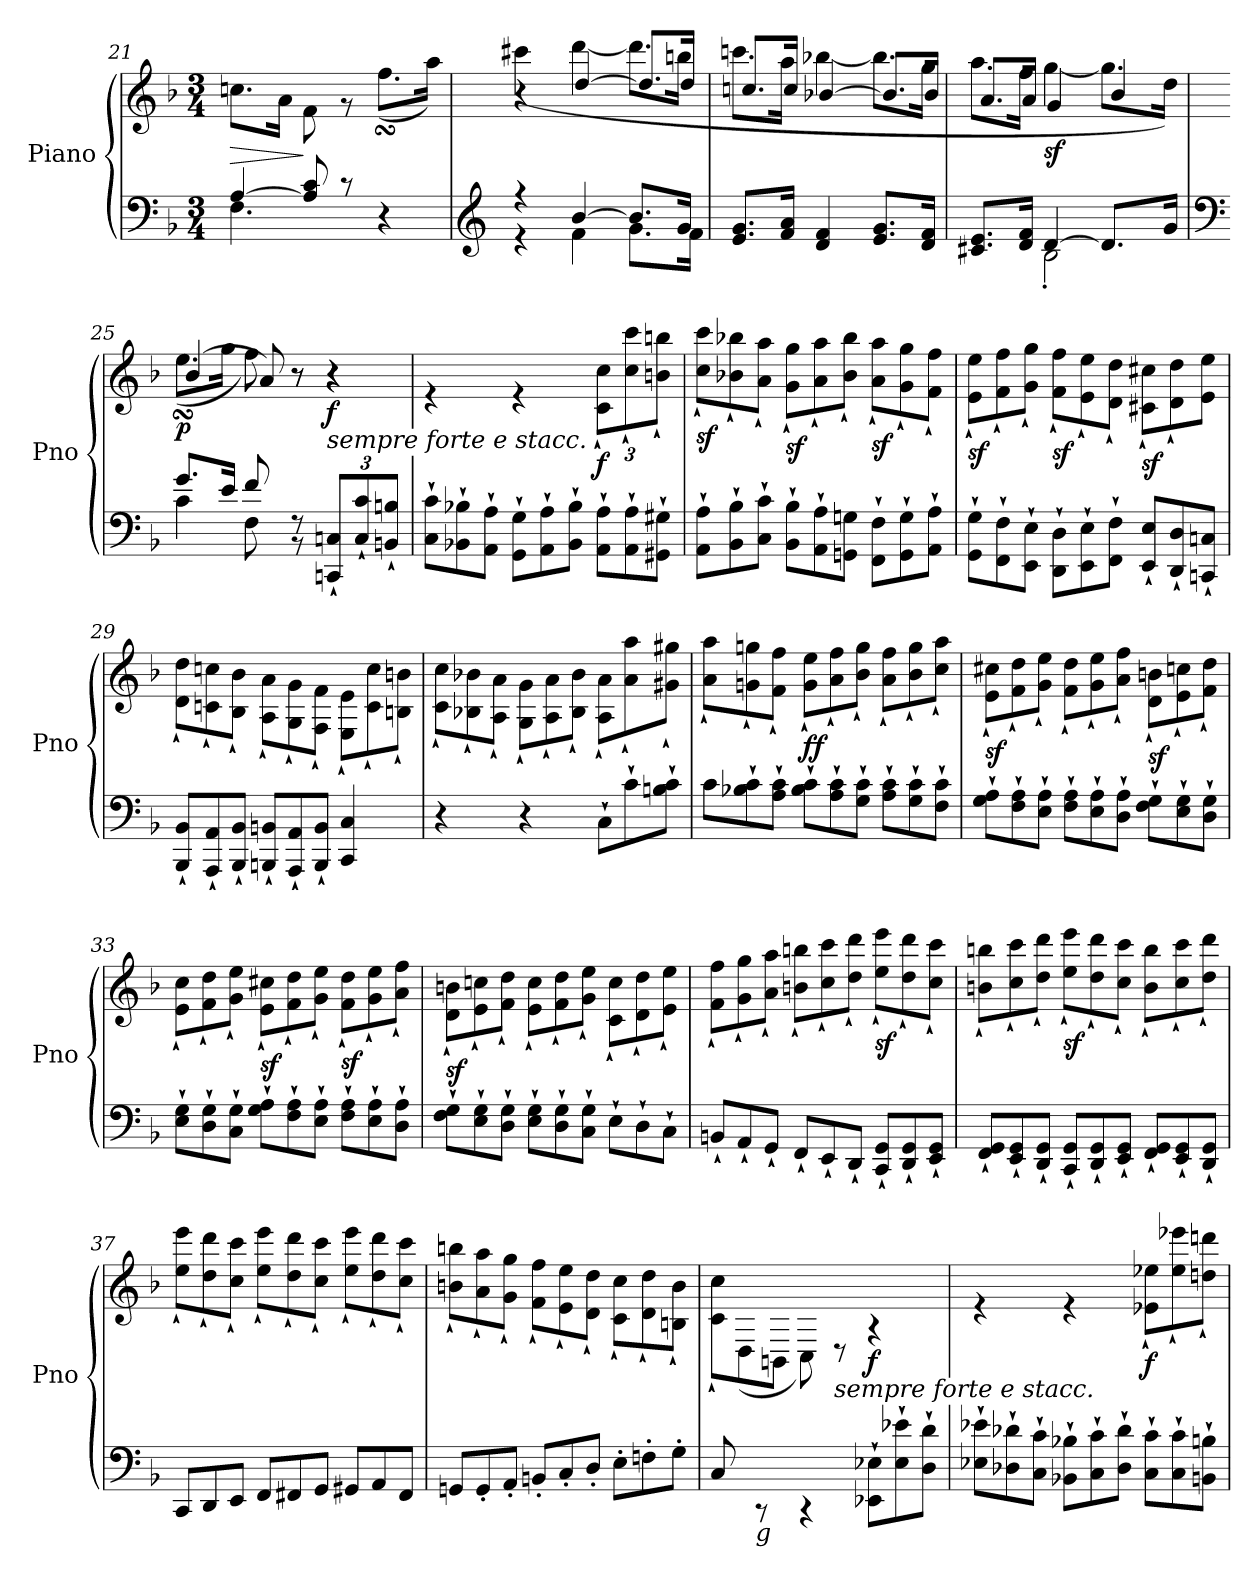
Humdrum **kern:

**kern	**kern	**dynam
*part1	*part1	*part1
*staff2	*staff1	*staff1/2
*I"Piano	*	*
*I'Pno	*	*
*clefF4	*clefG2	*
*k[b-]	*k[b-]	*
*F:	*F:	*
*M3/4	*M3/4	*
=21	=21	=21
*^	*	*
!	!	!	!LO:HP:b
*	*	*^	*
[4A/	4.F\	2.ryy	8.ccn\L	>
.	.	.	16a\Jk	.
8A/] 8c/	.	.	8f\	]
8rc	8ryy	.	8r	.
4r	4ryy	.	(<8.ffsSSs\L	.
.	.	.	16aa\Jk)	.
*	*	*v	*v	*
=22	=22	=22	=22
*clefG2	*	*	*
*	*	*^	*
*	*	*	*^	*
4r	4r	2.ryy	(<4ccc#X\	4r	.
[4b-/	4f\	.	[4ddd\	[4dd/	.
8.b-/L]	8.g\L	.	8.ddd\L]	8.dd/L]	.
16g/Jk	16f\Jk	.	16bbn\Jk	16dd/Jk	.
*v	*v	*	*	*	*
!!LO:PB:g=z	!!	!!
=23	=23	=23	=23	=23
8.e/ 8.g/L	2.ryy	8.cccn\L	8.ccn/L	.
16f/ 16a/Jk	.	16aa\Jk	16cc/Jk	.
4d/ 4f/	.	[4bb-X\	[4b-X/	.
8.e/ 8.g/L	.	8.bb-\L]	8.b-/L]	.
16d/ 16f/Jk	.	16gg\Jk	16b-/Jk	.
=24	=24	=24	=24	=24
*^	*	*	*	*
8.c#X/ 8.e/L	4ryy	2ryy	8.aa\L	8.a/L	.
16d/ 16f/Jk	.	.	16ff\Jk	16a/Jk	.
!	!	!	!	!	!LO:DY:b
[4d/	2B-'\	.	[4gg\	4g/	sf
8.d/L]	.	8ryy	8.gg\L]	4b-/	.
.	.	16ryy	.	.	.
16g/Jk	.	16ryy	16dd\Jk)	.	.
=25	=25	=25	=25	=25	=25
*clefF4	*	*	*	*	*
!	!	!	!	!	!LO:DY:b
8.g/L	4c\	2.ryy	(<8.eesSsS\L	(>4b-/	p
16e/Jk	.	.	16gg\Jk	.	.
8f/	8F\	.	8ff\)	8a/)	.
8r	8r	.	8r	8r	.
*Xbrackettup	*	*	*	*	*
!	!	!	!LO:TX:b:i:t=sempre forte e stacc.	!	!
!	!	!	!	!	!LO:DY:b
12CCn/` 12Cn/`L	4ryy	.	4r	4r	f
12C/` 12c/`	.	.	.	.	.
12BBn/` 12Bn/`J	.	.	.	.	.
*v	*v	*	*	*	*
*	*v	*v	*v	*
=26	=26	=26
*Xtuplet	*	*
*	*^	*
12C\` 12c\`L	2.ryy	4r	.
12BB-X\` 12B-X\`	.	.	.
12AA\` 12A\`J	.	.	.
12GG\` 12G\`L	.	4r	.
12AA\` 12A\`	.	.	.
12BB-\` 12B-\`J	.	.	.
*	*	*Xbrackettup	*
!	!	!	!LO:DY:b
12AA\` 12A\`L	.	12c\` 12cc\`L	f
12AA\` 12A\`	.	12cc\` 12ccc\`	.
12GG#X\` 12G#X\`J	.	12bn\` 12bbn\`J	.
!!LO:LB:g=z	!!
=27	=27	=27	=27
*	*	*Xtuplet	*
!	!	!	!LO:DY:b
12AA\` 12A\`L	2.ryy	12cc\` 12ccc\`L	sf
12BB-\` 12B-\`	.	12b-X\` 12bb-X\`	.
12C\` 12c\`J	.	12a\` 12aa\`J	.
!	!	!	!LO:DY:b
12BB-\` 12B-\`L	.	12g\` 12gg\`L	sf
12AA\` 12A\`	.	12a\` 12aa\`	.
12GGn\ 12Gn\J	.	12b-\` 12bb-\`J	.
!	!	!	!LO:DY:b
12FF\` 12F\`L	.	12a\` 12aa\`L	sf
12GG\` 12G\`	.	12g\` 12gg\`	.
12AA\` 12A\`J	.	12f\` 12ff\`J	.
=28	=28	=28	=28
!	!	!	!LO:DY:b
12GG\` 12G\`L	2.ryy	12e\` 12ee\`L	sf
12FF\` 12F\`	.	12f\` 12ff\`	.
12EE\` 12E\`J	.	12g\` 12gg\`J	.
!	!	!	!LO:DY:b
12DD\` 12D\`L	.	12f\` 12ff\`L	sf
12EE\` 12E\`	.	12e\` 12ee\`	.
12FF\` 12F\`J	.	12d\` 12dd\`J	.
!	!	!	!LO:DY:b
12EE/` 12E/`L	.	12c#X\` 12cc#X\`L	sf
12DD/` 12D/`	.	12d\` 12dd\`	.
12CCn/` 12Cn/`J	.	12e\ 12ee\J	.
=29	=29	=29	=29
12BBB-/` 12BB-/`L	2.ryy	12d\` 12dd\`L	.
12AAA/` 12AA/`	.	12cn\` 12ccn\`	.
12BBB-/` 12BB-/`J	.	12B-\` 12b-\`J	.
12BBBn/` 12BBn/`L	.	12A\` 12a\`L	.
12AAA/` 12AA/`	.	12G\` 12g\`	.
12BBB/` 12BB/`J	.	12F\` 12f\`J	.
4CC/ 4C/	.	12E\` 12e\`L	.
.	.	12c\` 12cc\`	.
.	.	12Bn\` 12bn\`J	.
!!LO:LB:g=z	!!
=30	=30	=30	=30
4r	2.ryy	12c\` 12cc\`L	.
.	.	12B-X\` 12b-X\`	.
.	.	12A\` 12a\`J	.
4r	.	12G\` 12g\`L	.
.	.	12A\` 12a\`	.
.	.	12B-\` 12b-\`J	.
12C`\L	.	12A\` 12a\`L	.
12c`\	.	12a\` 12aa\`	.
12Bn\` 12c\`J	.	12g#X\` 12gg#X\`J	.
=31	=31	=31	=31
12c\L	2.ryy	12a\` 12aa\`L	.
12B-X\` 12c\`	.	12gn\` 12ggn\`	.
12A\` 12c\`J	.	12f\` 12ff\`J	.
!	!	!	!LO:DY:b
12B-\` 12c\`L	.	12g\` 12ee\`L	ff
12A\` 12c\`	.	12a\` 12ff\`	.
12G\` 12c\`J	.	12b-\` 12gg\`J	.
12A\` 12c\`L	.	12a\` 12ff\`L	.
12G\` 12c\`	.	12b-\` 12gg\`	.
12F\` 12c\`J	.	12cc\` 12aa\`J	.
=32	=32	=32	=32
!	!	!	!LO:DY:b
12G\` 12A\`L	2.ryy	12e\` 12cc#X\`L	sf
12F\` 12A\`	.	12f\` 12dd\`	.
12E\` 12A\`J	.	12g\` 12ee\`J	.
12F\` 12A\`L	.	12f\` 12dd\`L	.
12E\` 12A\`	.	12g\` 12ee\`	.
12D\` 12A\`J	.	12a\` 12ff\`J	.
!	!	!	!LO:DY:b
12F\` 12G\`L	.	12d\` 12bn\`L	sf
12E\` 12G\`	.	12e\` 12ccn\`	.
12D\` 12G\`J	.	12f\` 12dd\`J	.
=33	=33	=33	=33
12E\` 12G\`L	2.ryy	12e\` 12cc\`L	.
12D\` 12G\`	.	12f\` 12dd\`	.
12C\` 12G\`J	.	12g\` 12ee\`J	.
!	!	!	!LO:DY:b
12G\` 12A\`L	.	12e\` 12cc#X\`L	sf
12F\` 12A\`	.	12f\` 12dd\`	.
12E\` 12A\`J	.	12g\` 12ee\`J	.
!	!	!	!LO:DY:b
12F\` 12A\`L	.	12f\` 12dd\`L	sf
12E\` 12A\`	.	12g\` 12ee\`	.
12D\` 12A\`J	.	12a\` 12ff\`J	.
!!LO:LB:g=z	!!
=34	=34	=34	=34
!	!	!	!LO:DY:b
12F\` 12G\`L	2.ryy	12d\` 12bn\`L	sf
12E\` 12G\`	.	12e\` 12ccn\`	.
12D\` 12G\`J	.	12f\` 12dd\`J	.
12E\` 12G\`L	.	12e\` 12cc\`L	.
12D\` 12G\`	.	12f\` 12dd\`	.
12C\` 12G\`J	.	12g\` 12ee\`J	.
12E`\L	.	12c\` 12cc\`L	.
12D`\	.	12d\` 12dd\`	.
12C`\J	.	12e\` 12ee\`J	.
=35	=35	=35	=35
12BBn`/L	2.ryy	12f\` 12ff\`L	.
12AA`/	.	12g\` 12gg\`	.
12GG`/J	.	12a\` 12aa\`J	.
12FF`/L	.	12bn\` 12bbn\`L	.
12EE`/	.	12cc\` 12ccc\`	.
12DD`/J	.	12dd\` 12ddd\`J	.
!	!	!	!LO:DY:b
12CC/` 12GG/`L	.	12ee\` 12eee\`L	sf
12DD/` 12GG/`	.	12dd\` 12ddd\`	.
12EE/` 12GG/`J	.	12cc\` 12ccc\`J	.
=36	=36	=36	=36
12FF/` 12GG/`L	2.ryy	12bn\` 12bbn\`L	.
12EE/` 12GG/`	.	12cc\` 12ccc\`	.
12DD/` 12GG/`J	.	12dd\` 12ddd\`J	.
!	!	!	!LO:DY:b
12CC/` 12GG/`L	.	12ee\` 12eee\`L	sf
12DD/` 12GG/`	.	12dd\` 12ddd\`	.
12EE/` 12GG/`J	.	12cc\` 12ccc\`J	.
12FF/` 12GG/`L	.	12b\` 12bb\`L	.
12EE/` 12GG/`	.	12cc\` 12ccc\`	.
12DD/` 12GG/`J	.	12dd\` 12ddd\`J	.
!!LO:LB:g=z	!!
=37	=37	=37	=37
12CC/L	2.ryy	12ee\` 12eee\`L	.
12DD/	.	12dd\` 12ddd\`	.
12EE/J	.	12cc\` 12ccc\`J	.
12FF/L	.	12ee\` 12eee\`L	.
12FF#X/	.	12dd\` 12ddd\`	.
12GG/J	.	12cc\` 12ccc\`J	.
12GG#X/L	.	12ee\` 12eee\`L	.
12AA/	.	12dd\` 12ddd\`	.
12FF#/J	.	12cc\` 12ccc\`J	.
=38	=38	=38	=38
12GGn/L	2.ryy	12bn\` 12bbn\`L	.
12GG'/	.	12a\` 12aa\`	.
12AA'/J	.	12g\` 12gg\`J	.
12BBn'/L	.	12f\` 12ff\`L	.
12C'/	.	12e\` 12ee\`	.
12D'/J	.	12d\` 12dd\`J	.
12E'\L	.	12c\` 12cc\`L	.
12Fn'\	.	12d\` 12dd\`	.
12G'\J	.	12Bn\` 12b\`J	.
=39	=39	=39	=39
8C/	2.ryy	12c\` 12cc\`L	.
.	.	(<12D\	.
!LO:TX:b:i:t=g	!	!	!
8rCC	.	.	.
.	.	12BBn\J	.
4rCC	.	8C\)	.
!	!	!LO:TX:b:i:t=sempre forte e stacc.	!
.	.	8rD	.
!	!	!	!LO:DY:b
12EE-X\` 12E-X\`L	.	4r	f
12E-\` 12e-X\`	.	.	.
12D\` 12d\`J	.	.	.
!!LO:PB:g=z	!!
=40	=40	=40	=40
12E-X\` 12e-X\`L	2.ryy	4r	.
12D-X\` 12d-X\`	.	.	.
12C\` 12c\`J	.	.	.
12BB-X\` 12B-X\`L	.	4r	.
12C\` 12c\`	.	.	.
12D-\` 12d-\`J	.	.	.
!	!	!	!LO:DY:b
12C\` 12c\`L	.	12e-X\` 12ee-X\`L	f
12C\` 12c\`	.	12ee-\` 12eee-X\`	.
12BBn\` 12Bn\`J	.	12ddn\` 12dddn\`J	.
*	*v	*v	*
=	=	=
*-	*-	*-
